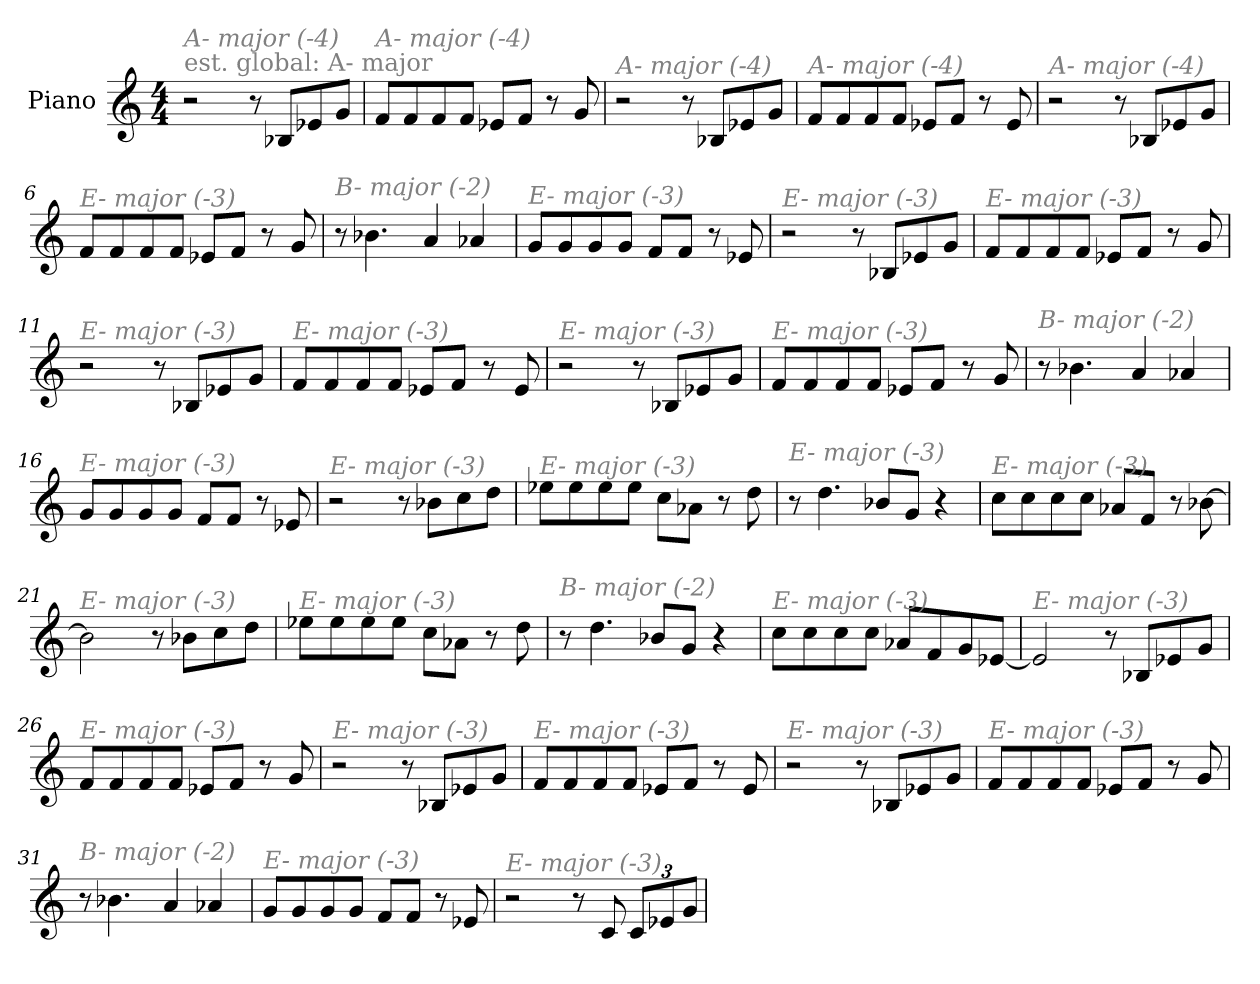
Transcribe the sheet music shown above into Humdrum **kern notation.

**kern
*part1
*staff1
*I"Piano
*I'Pno
*clefG2
*k[]
*M4/4
*MM148
=1
!LO:TX:a:color=#808080:t=est. global&colon; A- major
!LO:TX:i:color=#808080:t=A- major (-4)
2r
8r
8B-X/L
8e-X/
8g/J
=2
!LO:TX:i:color=#808080:t=A- major (-4)
8f/L
8f/
8f/
8f/J
8e-X/L
8f/J
8r
8g/
=3
!LO:TX:i:color=#808080:t=A- major (-4)
2r
8r
8B-X/L
8e-X/
8g/J
=4
!LO:TX:i:color=#808080:t=A- major (-4)
8f/L
8f/
8f/
8f/J
8e-X/L
8f/J
8r
8e-/
=5
!LO:TX:i:color=#808080:t=A- major (-4)
2r
8r
8B-X/L
8e-X/
8g/J
!!LO:LB:g=z
=6
!LO:TX:i:color=#808080:t=E- major (-3)
8f/L
8f/
8f/
8f/J
8e-X/L
8f/J
8r
8g/
=7
!LO:TX:i:color=#808080:t=B- major (-2)
8r
4.b-X\
4a/
4a-X/
=8
!LO:TX:i:color=#808080:t=E- major (-3)
8g/L
8g/
8g/
8g/J
8f/L
8f/J
8r
8e-X/
=9
!LO:TX:i:color=#808080:t=E- major (-3)
2r
8r
8B-X/L
8e-X/
8g/J
=10
!LO:TX:i:color=#808080:t=E- major (-3)
8f/L
8f/
8f/
8f/J
8e-X/L
8f/J
8r
8g/
!!LO:LB:g=z
=11
!LO:TX:i:color=#808080:t=E- major (-3)
2r
8r
8B-X/L
8e-X/
8g/J
=12
!LO:TX:i:color=#808080:t=E- major (-3)
8f/L
8f/
8f/
8f/J
8e-X/L
8f/J
8r
8e-/
=13
!LO:TX:i:color=#808080:t=E- major (-3)
2r
8r
8B-X/L
8e-X/
8g/J
=14
!LO:TX:i:color=#808080:t=E- major (-3)
8f/L
8f/
8f/
8f/J
8e-X/L
8f/J
8r
8g/
=15
!LO:TX:i:color=#808080:t=B- major (-2)
8r
4.b-X\
4a/
4a-X/
!!LO:LB:g=z
=16
!LO:TX:i:color=#808080:t=E- major (-3)
8g/L
8g/
8g/
8g/J
8f/L
8f/J
8r
8e-X/
=17
!LO:TX:i:color=#808080:t=E- major (-3)
2r
8r
8b-X\L
8cc\
8dd\J
=18
!LO:TX:i:color=#808080:t=E- major (-3)
8ee-X\L
8ee-\
8ee-\
8ee-\J
8cc\L
8a-X\J
8r
8dd\
=19
!LO:TX:i:color=#808080:t=E- major (-3)
8r
4.dd\
8b-X/L
8g/J
4r
=20
!LO:TX:i:color=#808080:t=E- major (-3)
8cc\L
8cc\
8cc\
8cc\J
8a-X/L
8f/J
8r
[8b-X\
!!LO:LB:g=z
=21
!LO:TX:i:color=#808080:t=E- major (-3)
2b-\]
8r
8b-X\L
8cc\
8dd\J
=22
!LO:TX:i:color=#808080:t=E- major (-3)
8ee-X\L
8ee-\
8ee-\
8ee-\J
8cc\L
8a-X\J
8r
8dd\
=23
!LO:TX:i:color=#808080:t=B- major (-2)
8r
4.dd\
8b-X/L
8g/J
4r
=24
!LO:TX:i:color=#808080:t=E- major (-3)
8cc\L
8cc\
8cc\
8cc\J
8a-X/L
8f/
8g/
[8e-X/J
=25
!LO:TX:i:color=#808080:t=E- major (-3)
2e-/]
8r
8B-X/L
8e-X/
8g/J
!!LO:LB:g=z
=26
!LO:TX:i:color=#808080:t=E- major (-3)
8f/L
8f/
8f/
8f/J
8e-X/L
8f/J
8r
8g/
=27
!LO:TX:i:color=#808080:t=E- major (-3)
2r
8r
8B-X/L
8e-X/
8g/J
=28
!LO:TX:i:color=#808080:t=E- major (-3)
8f/L
8f/
8f/
8f/J
8e-X/L
8f/J
8r
8e-/
=29
!LO:TX:i:color=#808080:t=E- major (-3)
2r
8r
8B-X/L
8e-X/
8g/J
=30
!LO:TX:i:color=#808080:t=E- major (-3)
8f/L
8f/
8f/
8f/J
8e-X/L
8f/J
8r
8g/
!!LO:LB:g=z
=31
!LO:TX:i:color=#808080:t=B- major (-2)
8r
4.b-X\
4a/
4a-X/
=32
!LO:TX:i:color=#808080:t=E- major (-3)
8g/L
8g/
8g/
8g/J
8f/L
8f/J
8r
8e-X/
=33
!LO:TX:i:color=#808080:t=E- major (-3)
2r
8r
8c/
*Xbrackettup
12c/L
12e-X/
12g/J
=
*-
